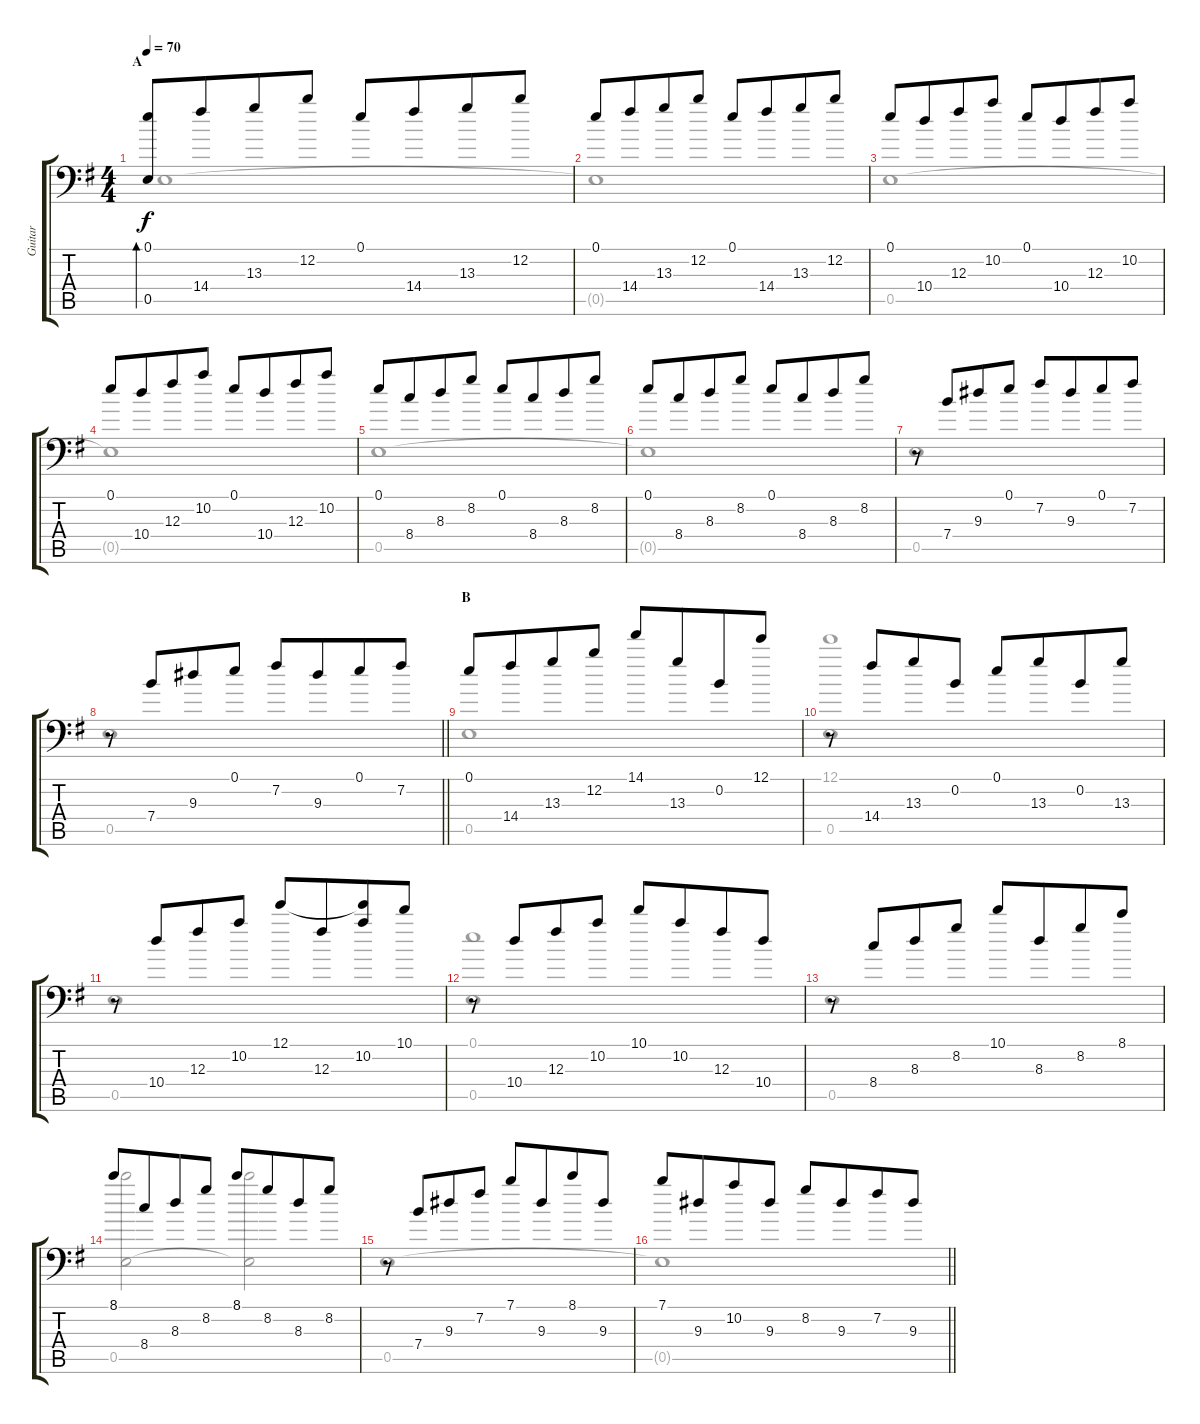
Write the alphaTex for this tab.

\track ("Guitar" "Guitar") {instrument acousticguitarsteel}
\staff {score tabs}
\tuning (E4 B3 Gb3 E3 E2 A1) {hide}
\voice
\ts (4 4)
\section ("" "A")
\tempo 70
\clef f4
\ks g
(0.1 0.5).8{bd 60 dy f instrument acousticguitarsteel} 14.4.8{beam merge} 13.3.8 12.2.8 0.1.8 14.4.8{beam merge} 13.3.8 12.2.8 |
0.1.8 14.4.8{beam merge} 13.3.8 12.2.8 0.1.8 14.4.8{beam merge} 13.3.8 12.2.8 |
0.1.8 10.4.8{beam merge} 12.3.8 10.2.8 0.1.8 10.4.8{beam merge} 12.3.8 10.2.8 |
0.1.8 10.4.8{beam merge} 12.3.8 10.2.8 0.1.8 10.4.8{beam merge} 12.3.8 10.2.8 |
0.1.8 8.4.8{beam merge} 8.3.8 8.2.8 0.1.8 8.4.8{beam merge} 8.3.8 8.2.8 |
0.1.8 8.4.8{beam merge} 8.3.8 8.2.8 0.1.8 8.4.8{beam merge} 8.3.8 8.2.8 |
r.8 7.4.8{beam merge} 9.3.8 0.1.8 7.2.8 9.3.8{beam merge} 0.1.8 7.2.8 |
\barLineRight lightlight
r.8 7.4.8{beam merge} 9.3.8 0.1.8 7.2.8 9.3.8{beam merge} 0.1.8 7.2.8 |
\section ("" "B")
0.1.8 14.4.8{beam merge} 13.3.8 12.2.8 14.1.8 13.3.8{beam merge} 0.2.8 12.1.8 |
r.8 14.4.8{beam merge} 13.3.8 0.2.8 0.1.8 13.3.8{beam merge} 0.2.8 13.3.8 |
r.8 10.4.8{beam merge} 12.3.8 10.2.8 12.1.8 12.3.8{beam merge} (12.1{t} 10.2).8 10.1.8 |
r.8 10.4.8{beam merge} 12.3.8 10.2.8 10.1.8 10.2.8{beam merge} 12.3.8 10.4.8 |
r.8 8.4.8{beam merge} 8.3.8 8.2.8 10.1.8 8.3.8{beam merge} 8.2.8 8.1.8 |
8.1.8 8.4.8{beam merge} 8.3.8 8.2.8 8.1.8 8.2.8{beam merge} 8.3.8 8.2.8 |
r.8 7.4.8{beam merge} 9.3.8 7.2.8 7.1.8 9.3.8{beam merge} 8.1.8 9.3.8 |
\barLineRight lightlight
7.1.8 9.3.8{beam merge} 10.2.8 9.3.8 8.2.8 9.3.8{beam merge} 7.2.8 9.3.8
\voice
\clef f4
\ottava regular
\simile none
\ks g
0.5.1{dy f} |
0.5{t}.1 |
0.5.1 |
0.5{t}.1 |
0.5.1 |
0.5{t}.1 |
0.5.1 |
\barLineRight lightlight
0.5.1 |
0.5.1 |
(12.1 0.5).1 |
0.5.1 |
(0.1 0.5).1 |
0.5.1 |
(8.1 0.5).2 (8.1 0.5{t}).2 |
0.5.1 |
\barLineRight lightlight
0.5{t}.1
